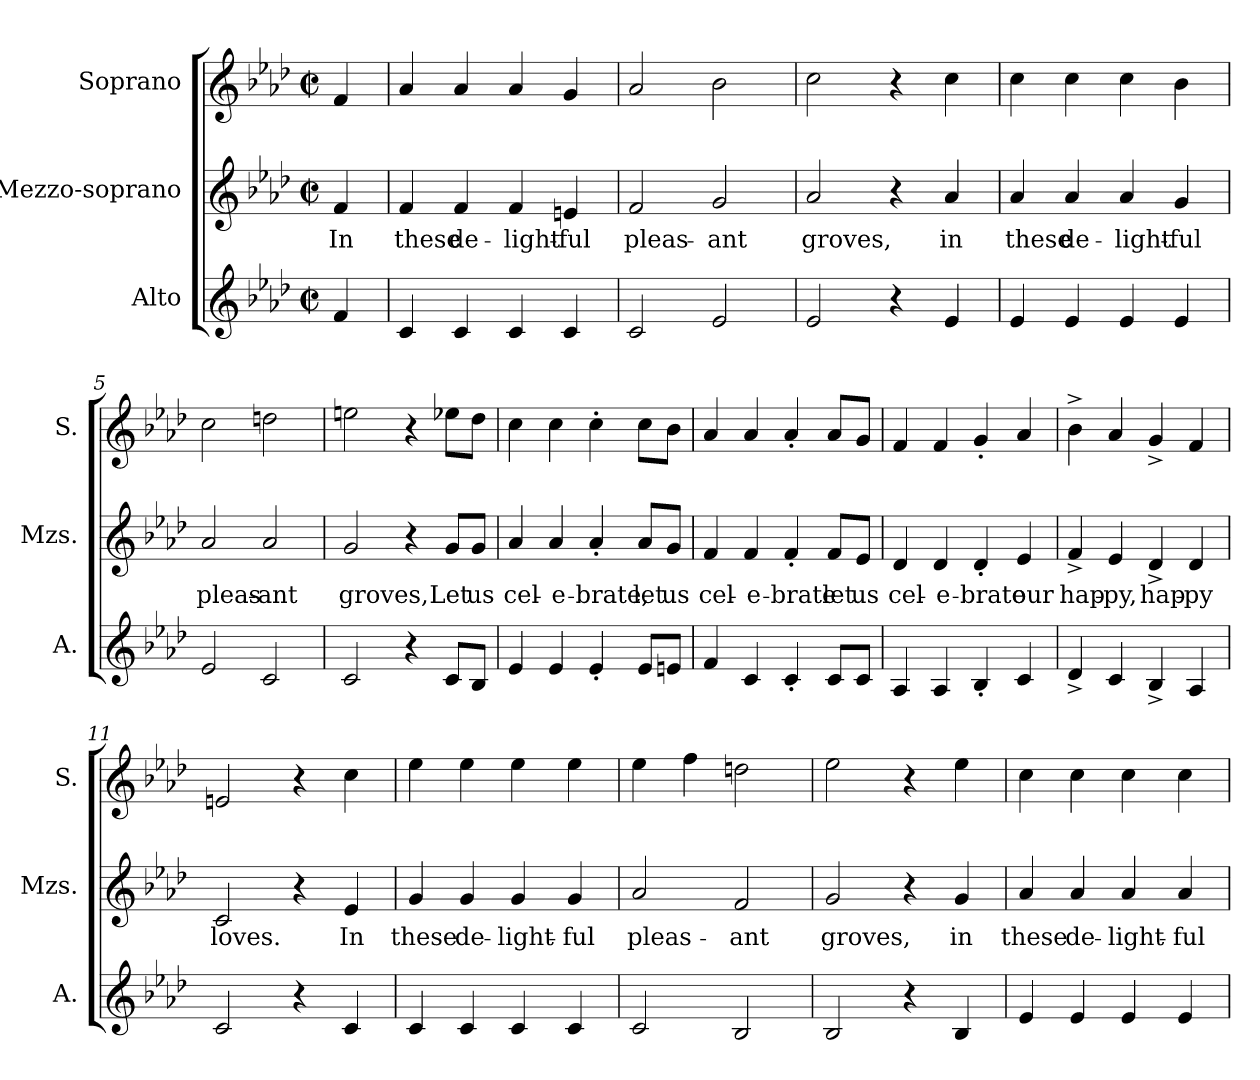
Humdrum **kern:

**kern	**kern	**text	**kern
*part3	*part2	*part2	*part1
*staff3	*staff2	*staff2	*staff1
*I"Alto	*I"Mezzo-soprano	*	*I"Soprano
*I'A.	*I'Mzs.	*	*I'S.
*clefG2	*clefG2	*	*clefG2
*k[b-e-a-d-]	*k[b-e-a-d-]	*	*k[b-e-a-d-]
*M2/2	*M2/2	*	*M2/2
*met(c|)	*met(c|)	*	*met(c|)
=	=	=	=
4f/	4f/	In	4f/
=1	=1	=1	=1
4c/	4f/	these	4a-/
4c/	4f/	de-	4a-/
4c/	4f/	-light-	4a-/
4c/	4en/	-ful	4g/
=2	=2	=2	=2
2c/	2f/	pleas-	2a-/
2e-/	2g/	-ant	2b-\
=3	=3	=3	=3
2e-/	2a-/	groves,	2cc\
4r	4r	.	4r
4e-/	4a-/	in	4cc\
=4	=4	=4	=4
4e-/	4a-/	these	4cc\
4e-/	4a-/	de-	4cc\
4e-/	4a-/	-light-	4cc\
4e-/	4g/	-ful	4b-\
=5	=5	=5	=5
2e-/	2a-/	pleas-	2cc\
2c/	2a-/	-ant	2ddn\
!!LO:LB:g=z
=6	=6	=6	=6
2c/	2g/	groves,	2een\
4r	4r	.	4r
8c/L	8g/L	Let	8ee-X\L
8B-/J	8g/J	us	8dd-\J
=7	=7	=7	=7
4e-/	4a-/	cel-	4cc\
4e-/	4a-/	-e-	4cc\
4e-'/	4a-'/	-brate,	4cc'\
8e-/L	8a-/L	let	8cc\L
8en/J	8g/J	us	8b-\J
=8	=8	=8	=8
4f/	4f/	cel-	4a-/
4c/	4f/	-e-	4a-/
4c'/	4f'/	-brate	4a-'/
8c/L	8f/L	let	8a-/L
8c/J	8e-/J	us	8g/J
=9	=9	=9	=9
4A-/	4d-/	cel-	4f/
4A-/	4d-/	-e-	4f/
4B-'/	4d-'/	-brate	4g'/
4c/	4e-/	our	4a-/
=10	=10	=10	=10
4d-^/	4f^/	hap-	4b-^\
4c/	4e-/	-py,	4a-/
4B-^/	4d-^/	hap-	4g^/
4A-/	4d-/	-py	4f/
!!LO:LB:g=z
=11	=11	=11	=11
2c/	2c/	loves.	2en/
4r	4r	.	4r
4c/	4e-/	In	4cc\
=12	=12	=12	=12
4c/	4g/	these	4ee-\
4c/	4g/	de-	4ee-\
4c/	4g/	-light-	4ee-\
4c/	4g/	-ful	4ee-\
=13	=13	=13	=13
2c/	2a-/	pleas-	4ee-\
.	.	.	4ff\
2B-/	2f/	-ant	2ddn\
=14	=14	=14	=14
2B-/	2g/	groves,	2ee-\
4r	4r	.	4r
4B-/	4g/	in	4ee-\
=15	=15	=15	=15
4e-/	4a-/	these	4cc\
4e-/	4a-/	de-	4cc\
4e-/	4a-/	-light-	4cc\
4e-/	4a-/	-ful	4cc\
=	=	=	=
*-	*-	*-	*-
